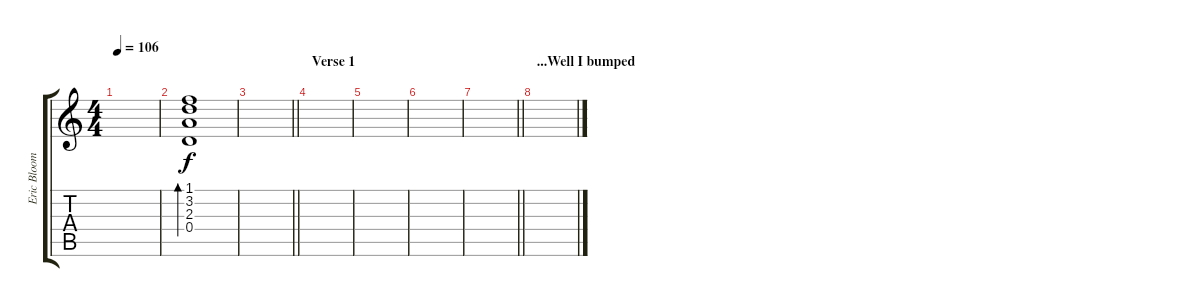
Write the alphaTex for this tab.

\track ("Eric Bloom (Guitar)" "Eric Bloom") {instrument electricguitarclean}
\staff {score tabs}
\tuning (E4 B3 G3 D3 A2 E2) {hide}
\ts (4 4)
\tempo 106
\clef g2
\ks c
|
(1.1 3.2 2.3 0.4).1{bd 240} |
\barLineRight lightlight
|
\section ("" "Verse 1")
|
|
|
\barLineRight lightlight
|
\section ("" "...Well I bumped")
